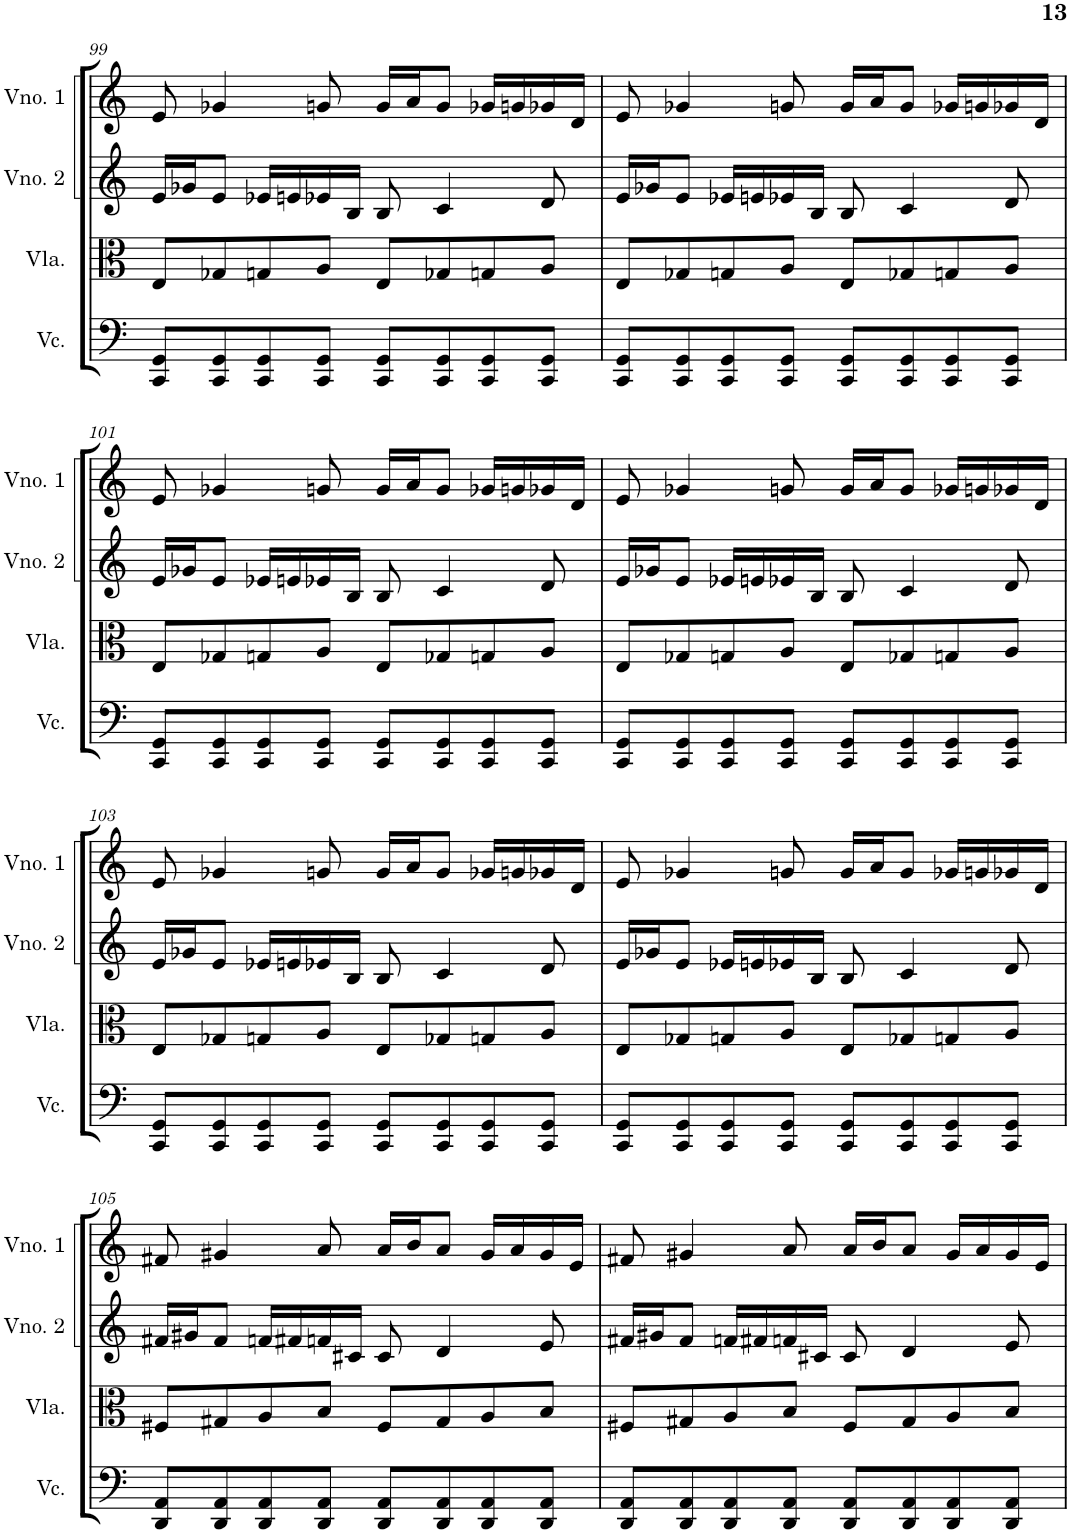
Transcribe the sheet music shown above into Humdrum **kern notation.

**kern	**kern	**kern	**kern
*part4	*part3	*part2	*part1
*staff4	*staff3	*staff2	*staff1
*I"Violoncelo	*I"Viola	*I"Violino 2	*I"Violino 1
*I'Vc.	*I'Vla.	*I'Vno. 2	*I'Vno. 1
!!LO:PB:g=z
*clefF4	*clefC3	*clefG2	*clefG2
*k[]	*k[]	*k[]	*k[]
*M4/4	*M4/4	*M4/4	*M4/4
=99	=99	=99	=99
8CC/ 8GG/L	8E/L	16e/LL	8e/
.	.	16g-X/J	.
8CC/ 8GG/	8G-X/	8e/J	4g-X/
8CC/ 8GG/	8Gn/	16e-X/LL	.
.	.	16en/	.
8CC/ 8GG/J	8A/J	16e-X/	8gn/
.	.	16B/JJ	.
8CC/ 8GG/L	8E/L	8B/	16g/LL
.	.	.	16a/J
8CC/ 8GG/	8G-X/	4c/	8g/J
8CC/ 8GG/	8Gn/	.	16g-X/LL
.	.	.	16gn/
8CC/ 8GG/J	8A/J	8d/	16g-X/
.	.	.	16d/JJ
=100	=100	=100	=100
8CC/ 8GG/L	8E/L	16e/LL	8e/
.	.	16g-X/J	.
8CC/ 8GG/	8G-X/	8e/J	4g-X/
8CC/ 8GG/	8Gn/	16e-X/LL	.
.	.	16en/	.
8CC/ 8GG/J	8A/J	16e-X/	8gn/
.	.	16B/JJ	.
8CC/ 8GG/L	8E/L	8B/	16g/LL
.	.	.	16a/J
8CC/ 8GG/	8G-X/	4c/	8g/J
8CC/ 8GG/	8Gn/	.	16g-X/LL
.	.	.	16gn/
8CC/ 8GG/J	8A/J	8d/	16g-X/
.	.	.	16d/JJ
!!LO:LB:g=z
=101	=101	=101	=101
8CC/ 8GG/L	8E/L	16e/LL	8e/
.	.	16g-X/J	.
8CC/ 8GG/	8G-X/	8e/J	4g-X/
8CC/ 8GG/	8Gn/	16e-X/LL	.
.	.	16en/	.
8CC/ 8GG/J	8A/J	16e-X/	8gn/
.	.	16B/JJ	.
8CC/ 8GG/L	8E/L	8B/	16g/LL
.	.	.	16a/J
8CC/ 8GG/	8G-X/	4c/	8g/J
8CC/ 8GG/	8Gn/	.	16g-X/LL
.	.	.	16gn/
8CC/ 8GG/J	8A/J	8d/	16g-X/
.	.	.	16d/JJ
=102	=102	=102	=102
8CC/ 8GG/L	8E/L	16e/LL	8e/
.	.	16g-X/J	.
8CC/ 8GG/	8G-X/	8e/J	4g-X/
8CC/ 8GG/	8Gn/	16e-X/LL	.
.	.	16en/	.
8CC/ 8GG/J	8A/J	16e-X/	8gn/
.	.	16B/JJ	.
8CC/ 8GG/L	8E/L	8B/	16g/LL
.	.	.	16a/J
8CC/ 8GG/	8G-X/	4c/	8g/J
8CC/ 8GG/	8Gn/	.	16g-X/LL
.	.	.	16gn/
8CC/ 8GG/J	8A/J	8d/	16g-X/
.	.	.	16d/JJ
!!LO:LB:g=z
=103	=103	=103	=103
8CC/ 8GG/L	8E/L	16e/LL	8e/
.	.	16g-X/J	.
8CC/ 8GG/	8G-X/	8e/J	4g-X/
8CC/ 8GG/	8Gn/	16e-X/LL	.
.	.	16en/	.
8CC/ 8GG/J	8A/J	16e-X/	8gn/
.	.	16B/JJ	.
8CC/ 8GG/L	8E/L	8B/	16g/LL
.	.	.	16a/J
8CC/ 8GG/	8G-X/	4c/	8g/J
8CC/ 8GG/	8Gn/	.	16g-X/LL
.	.	.	16gn/
8CC/ 8GG/J	8A/J	8d/	16g-X/
.	.	.	16d/JJ
=104	=104	=104	=104
8CC/ 8GG/L	8E/L	16e/LL	8e/
.	.	16g-X/J	.
8CC/ 8GG/	8G-X/	8e/J	4g-X/
8CC/ 8GG/	8Gn/	16e-X/LL	.
.	.	16en/	.
8CC/ 8GG/J	8A/J	16e-X/	8gn/
.	.	16B/JJ	.
8CC/ 8GG/L	8E/L	8B/	16g/LL
.	.	.	16a/J
8CC/ 8GG/	8G-X/	4c/	8g/J
8CC/ 8GG/	8Gn/	.	16g-X/LL
.	.	.	16gn/
8CC/ 8GG/J	8A/J	8d/	16g-X/
.	.	.	16d/JJ
!!LO:LB:g=z
=105	=105	=105	=105
8DD/ 8AA/L	8F#X/L	16f#X/LL	8f#X/
.	.	16g#X/J	.
8DD/ 8AA/	8G#X/	8f#/J	4g#X/
8DD/ 8AA/	8A/	16fn/LL	.
.	.	16f#X/	.
8DD/ 8AA/J	8B/J	16fn/	8a/
.	.	16c#X/JJ	.
8DD/ 8AA/L	8F#/L	8c#/	16a/LL
.	.	.	16b/J
8DD/ 8AA/	8G#/	4d/	8a/J
8DD/ 8AA/	8A/	.	16g#/LL
.	.	.	16a/
8DD/ 8AA/J	8B/J	8e/	16g#/
.	.	.	16e/JJ
=106	=106	=106	=106
8DD/ 8AA/L	8F#X/L	16f#X/LL	8f#X/
.	.	16g#X/J	.
8DD/ 8AA/	8G#X/	8f#/J	4g#X/
8DD/ 8AA/	8A/	16fn/LL	.
.	.	16f#X/	.
8DD/ 8AA/J	8B/J	16fn/	8a/
.	.	16c#X/JJ	.
8DD/ 8AA/L	8F#/L	8c#/	16a/LL
.	.	.	16b/J
8DD/ 8AA/	8G#/	4d/	8a/J
8DD/ 8AA/	8A/	.	16g#/LL
.	.	.	16a/
8DD/ 8AA/J	8B/J	8e/	16g#/
.	.	.	16e/JJ
=	=	=	=
*-	*-	*-	*-
